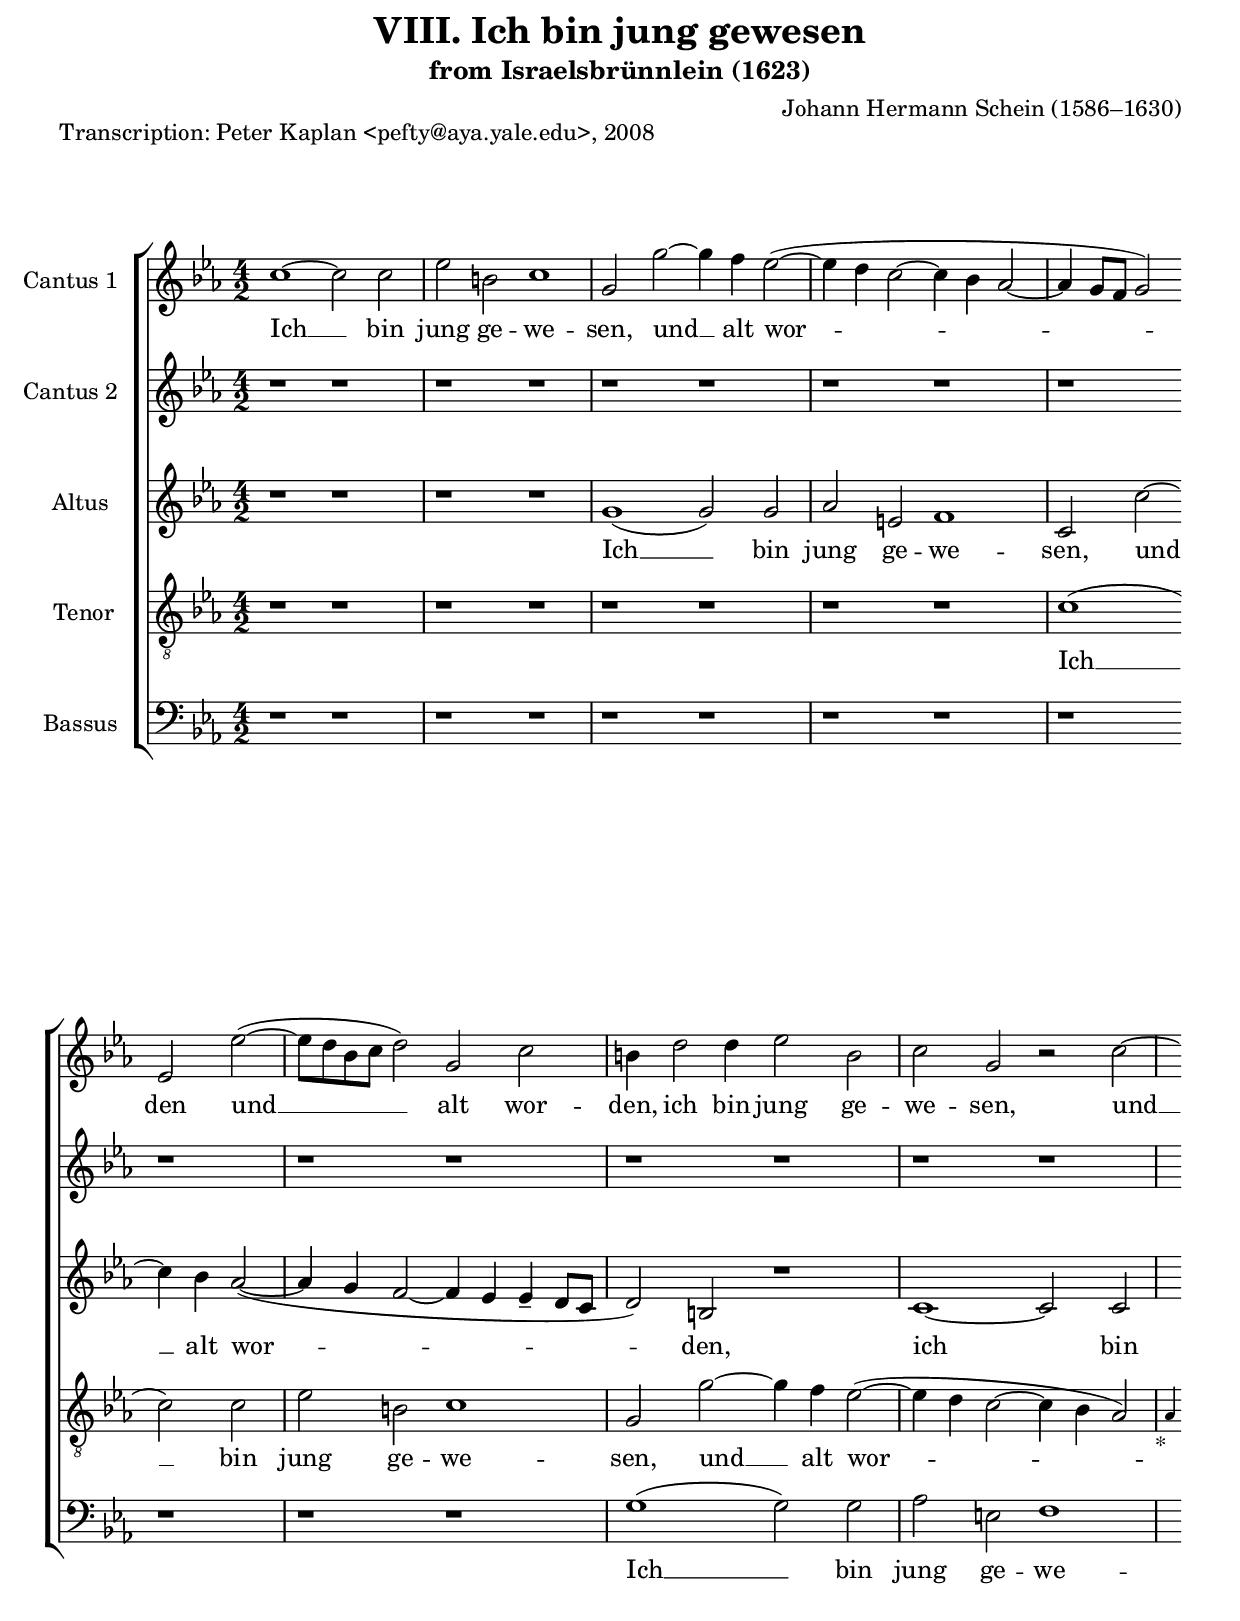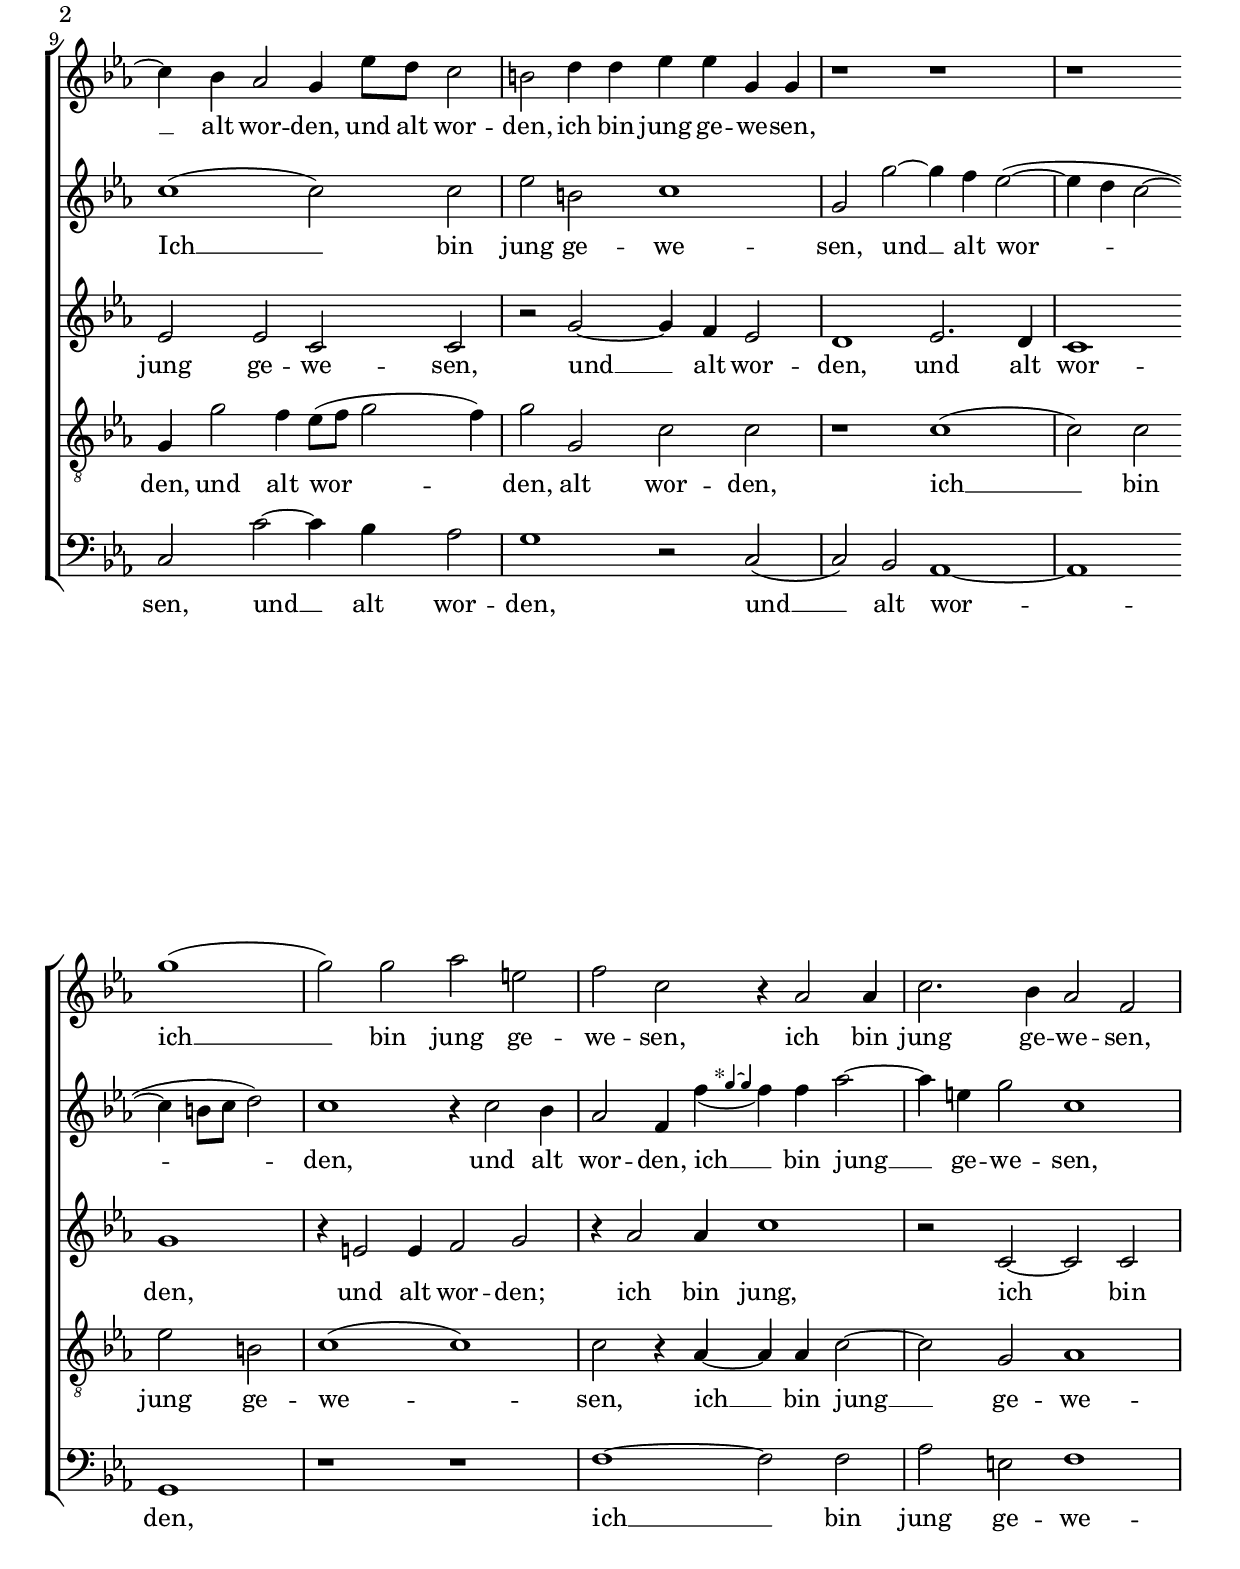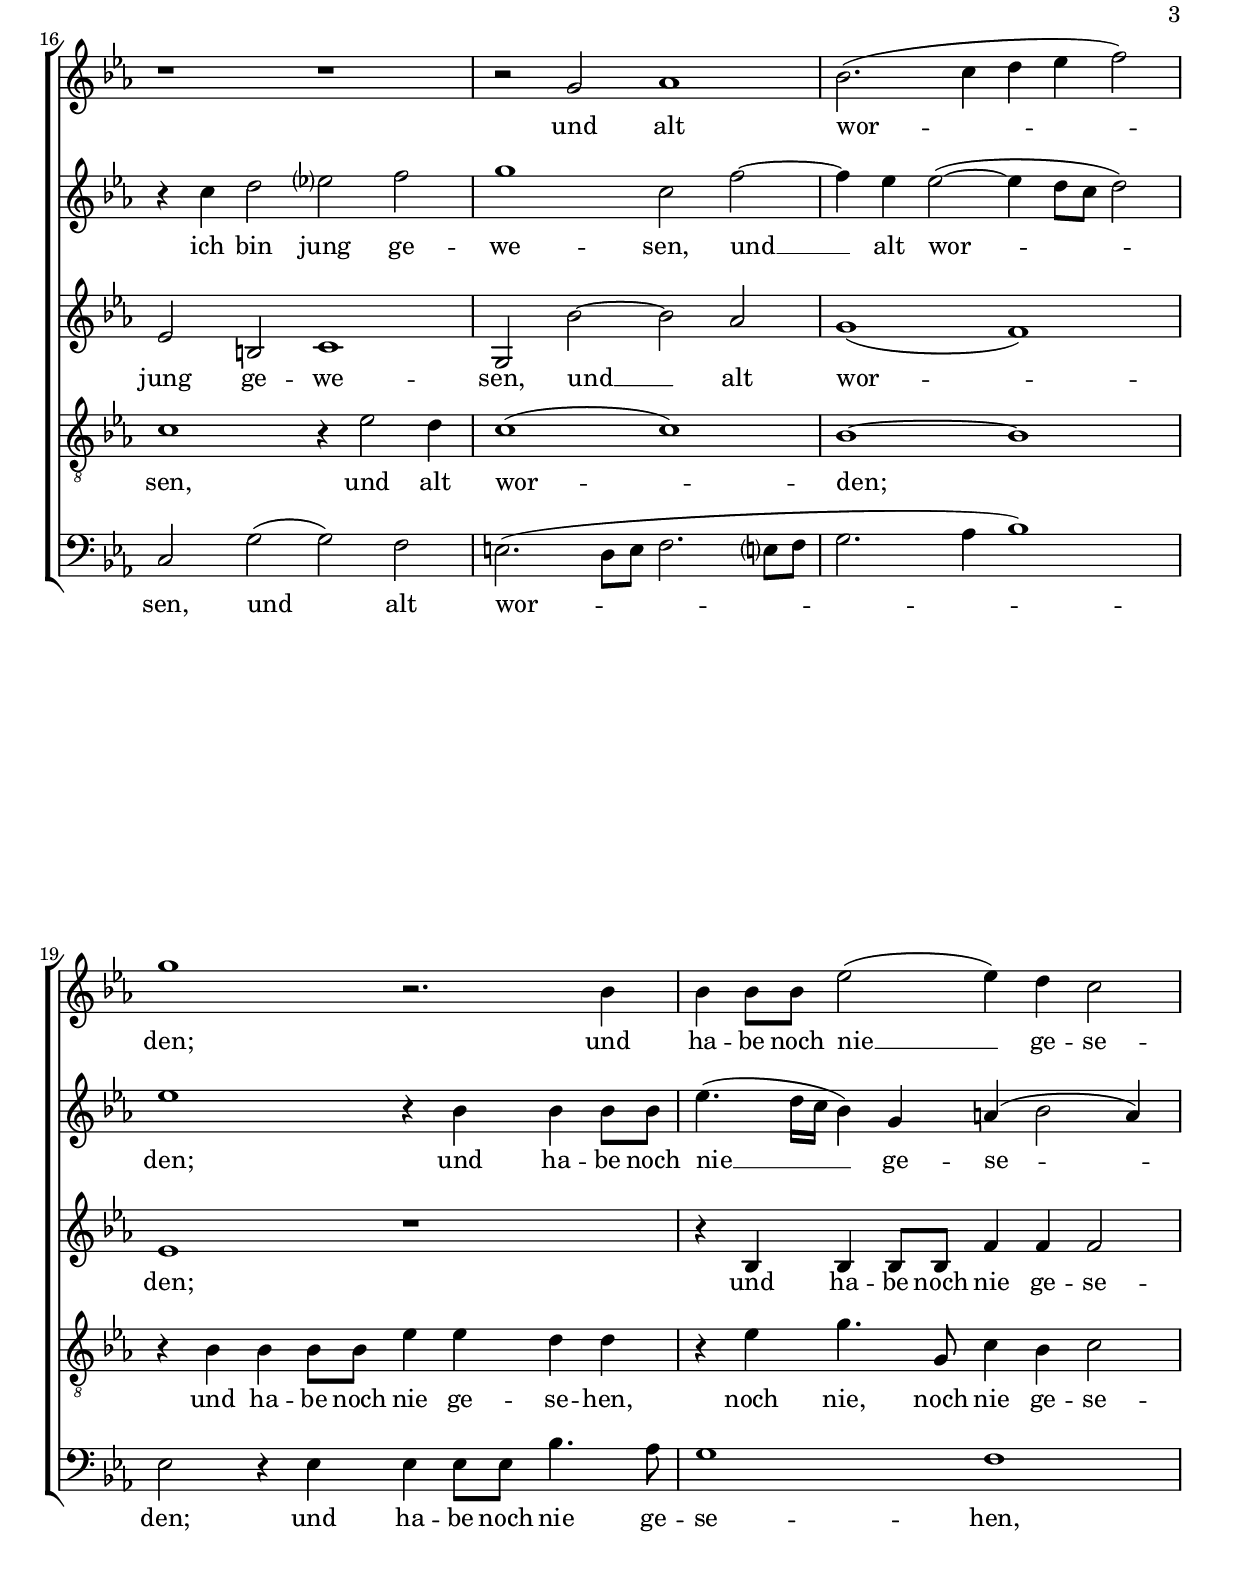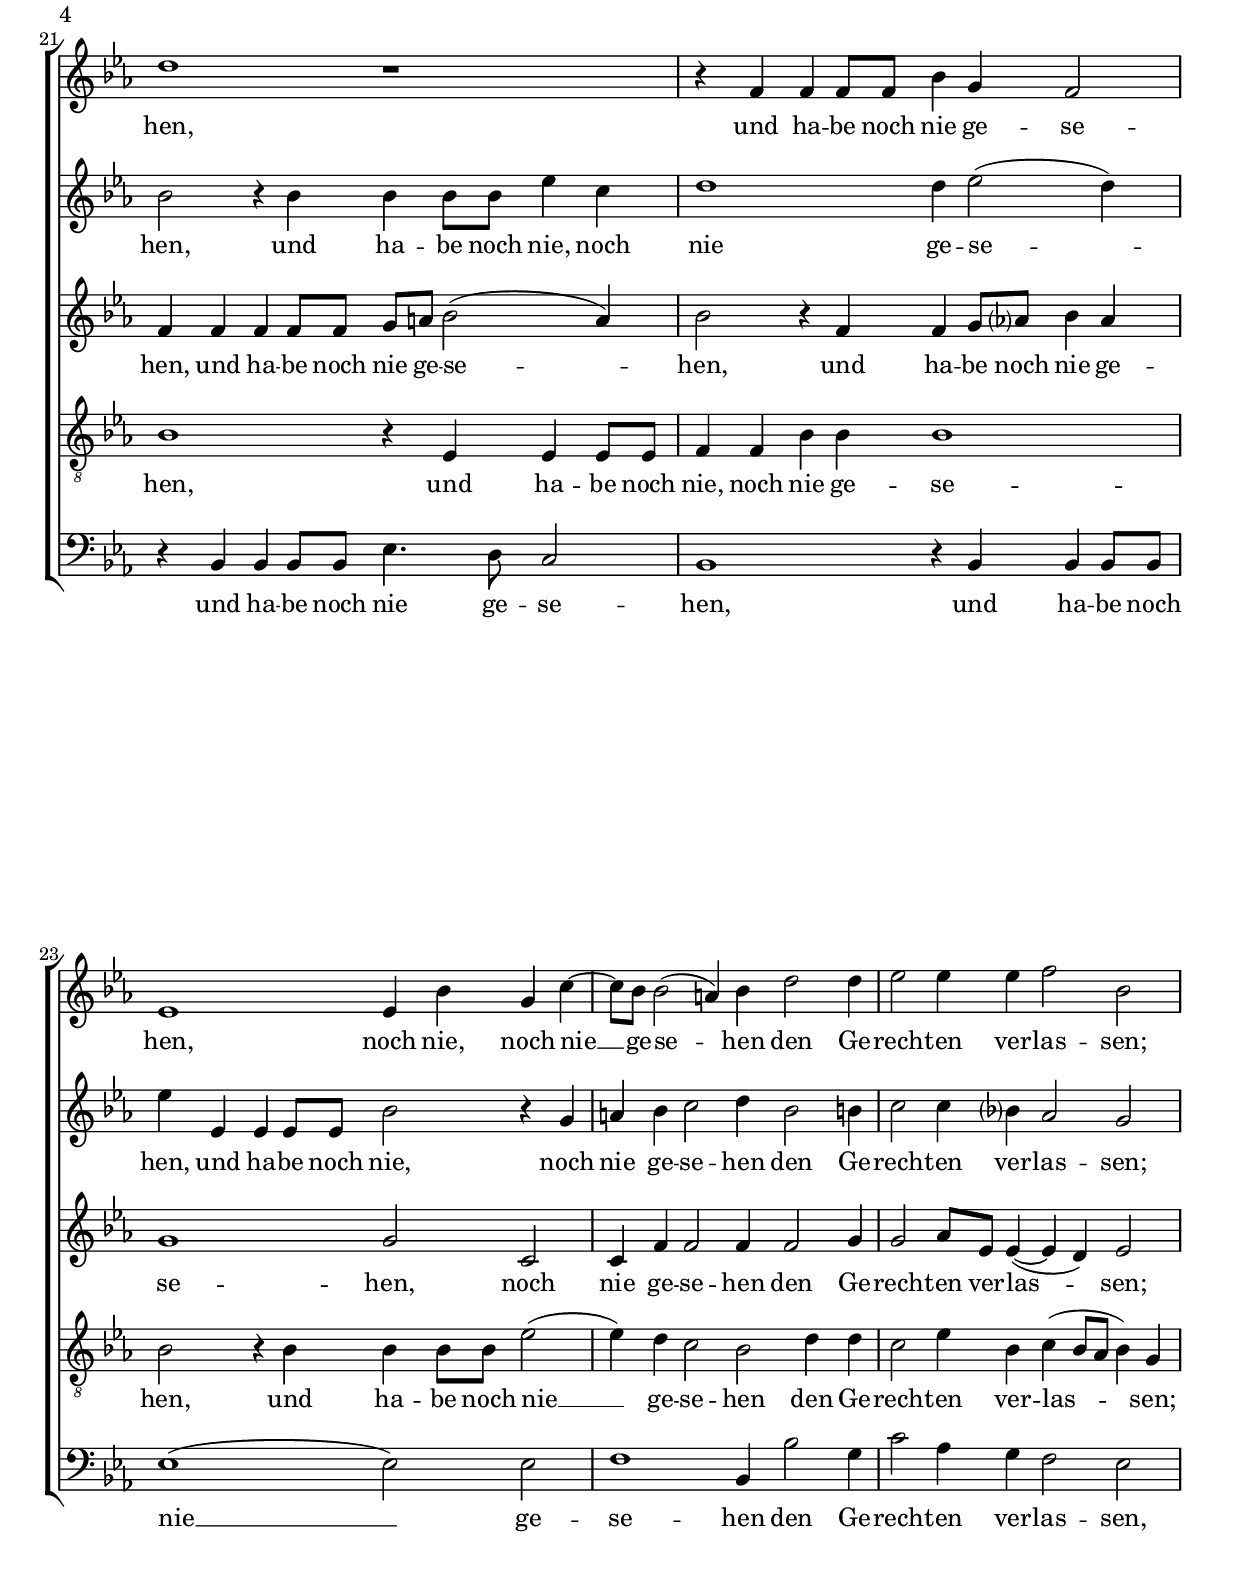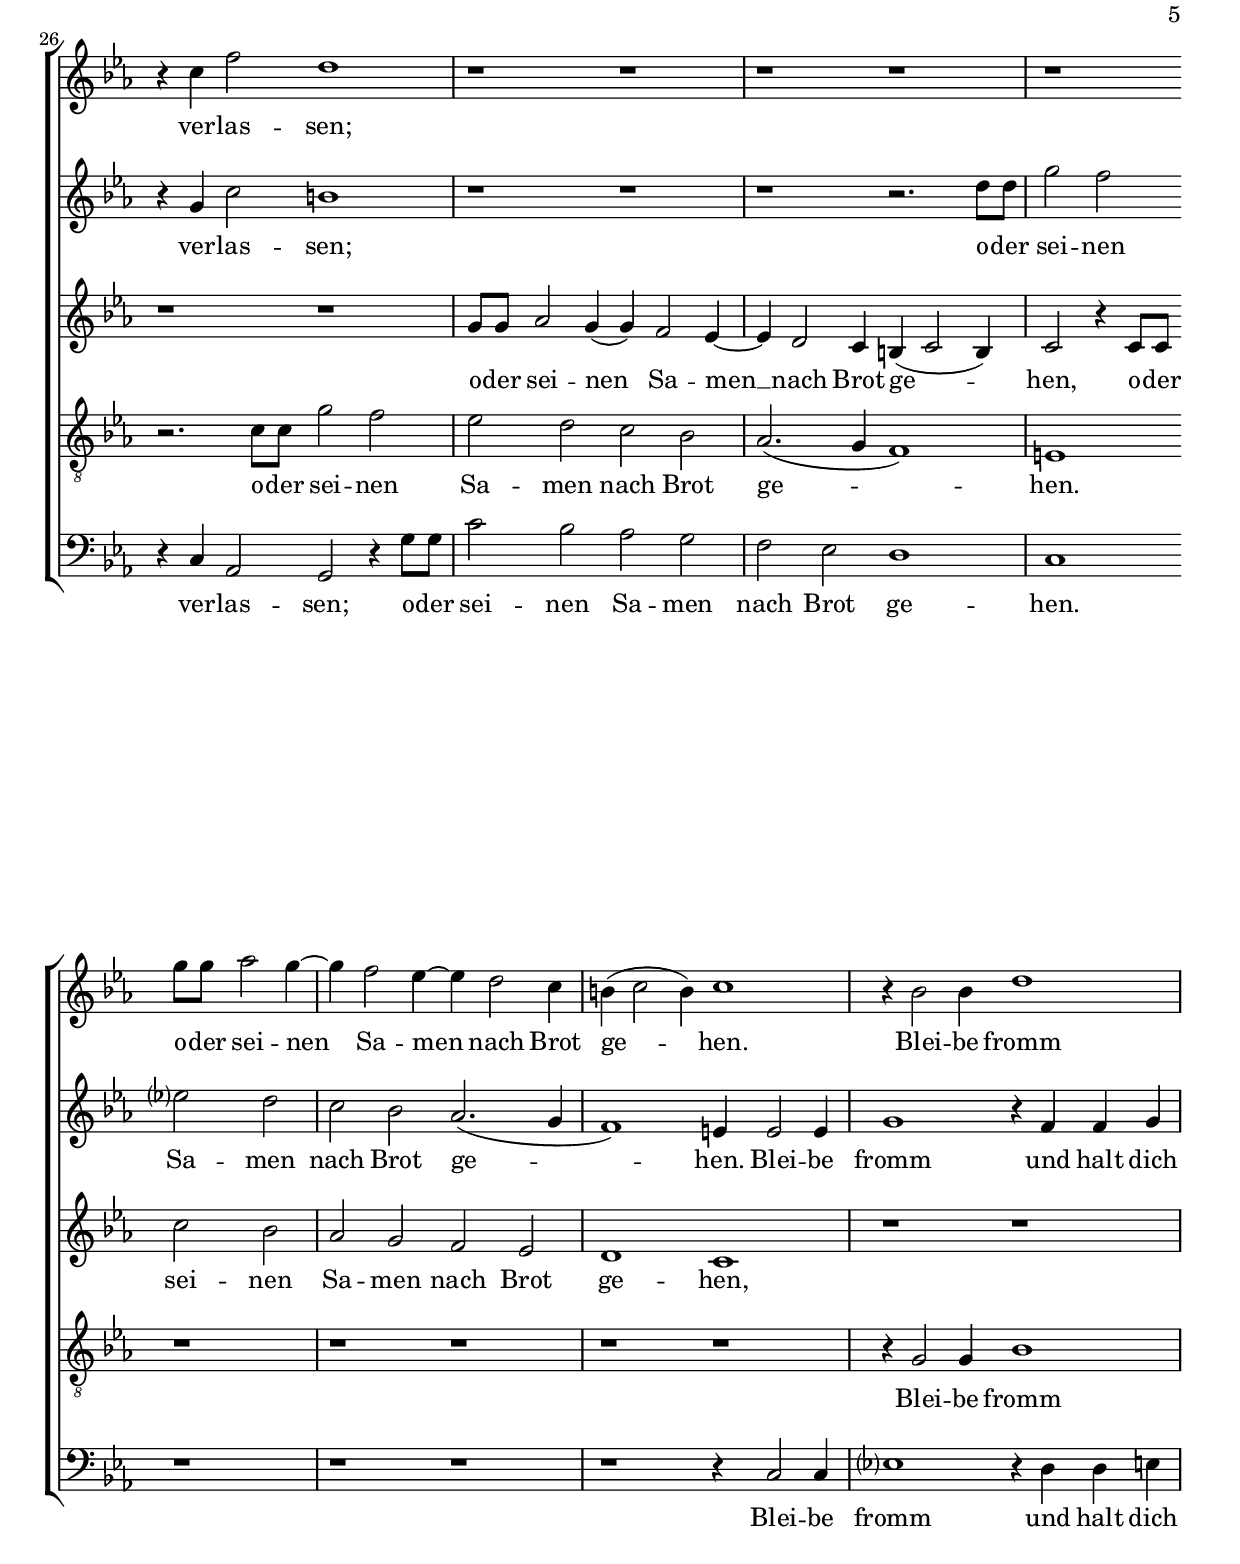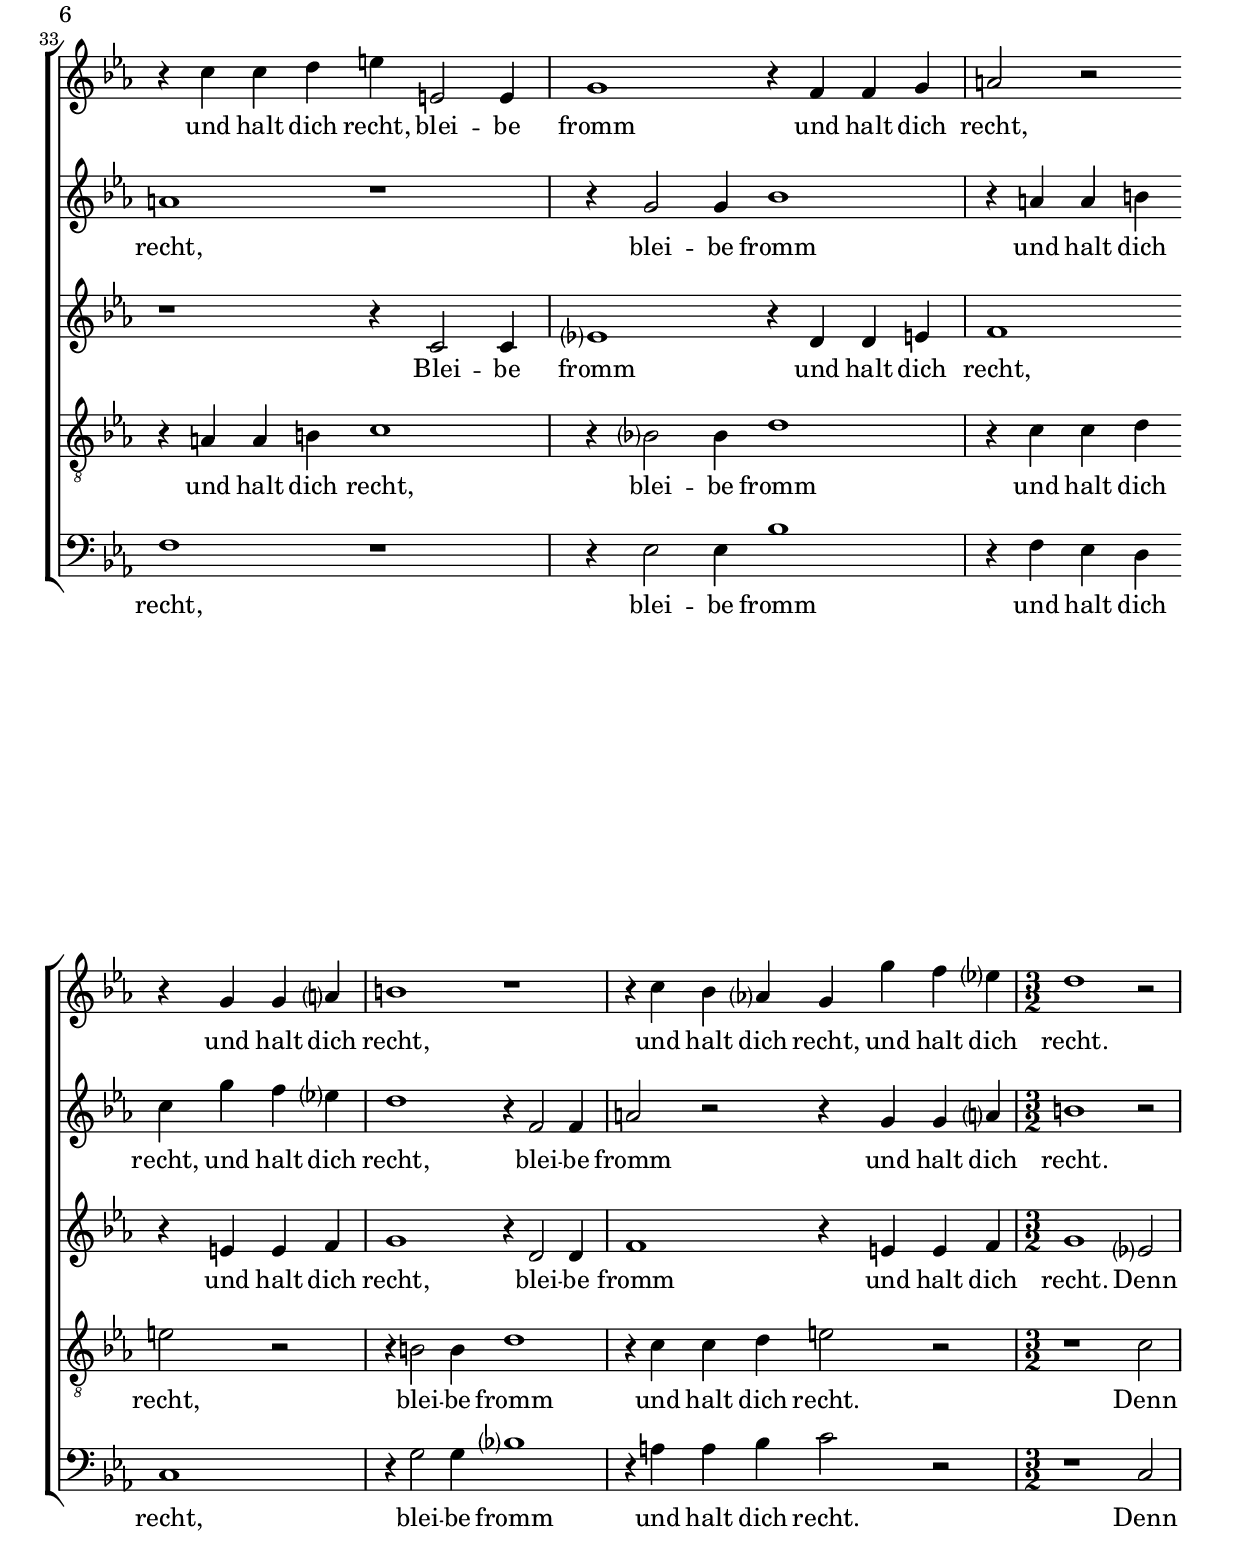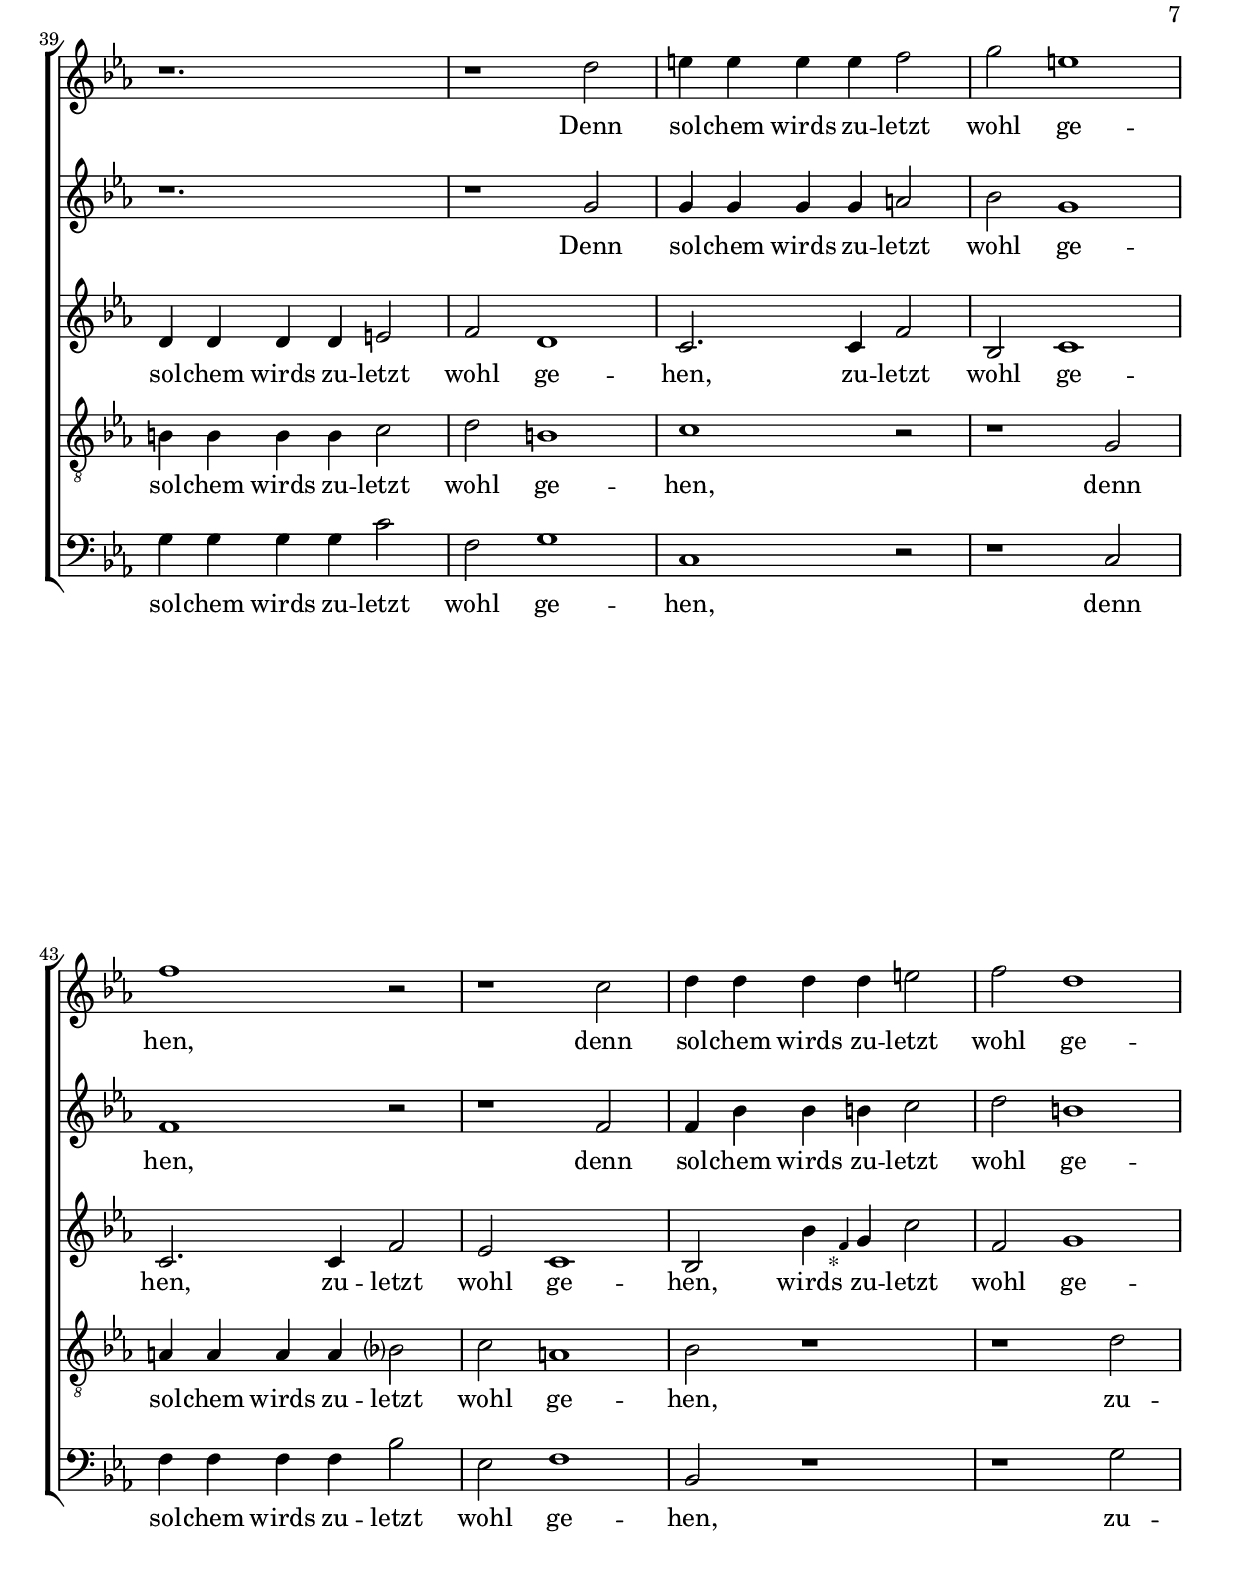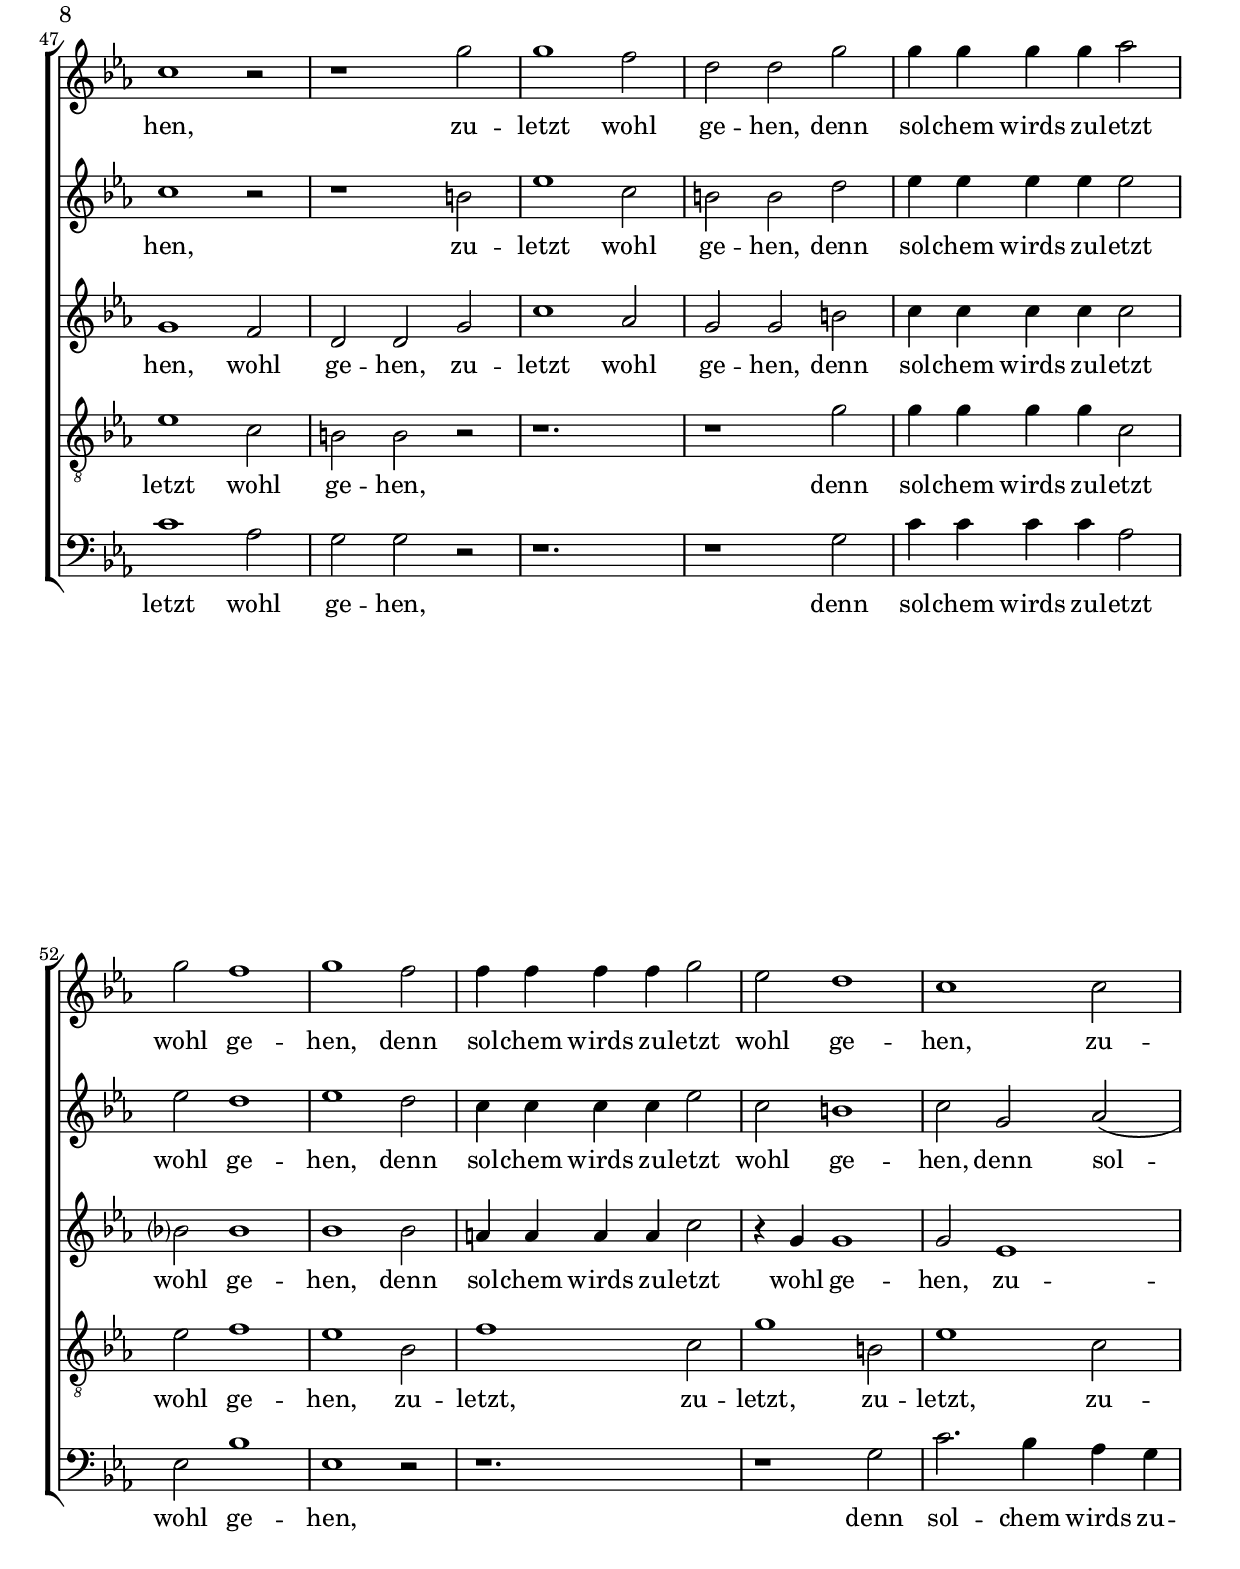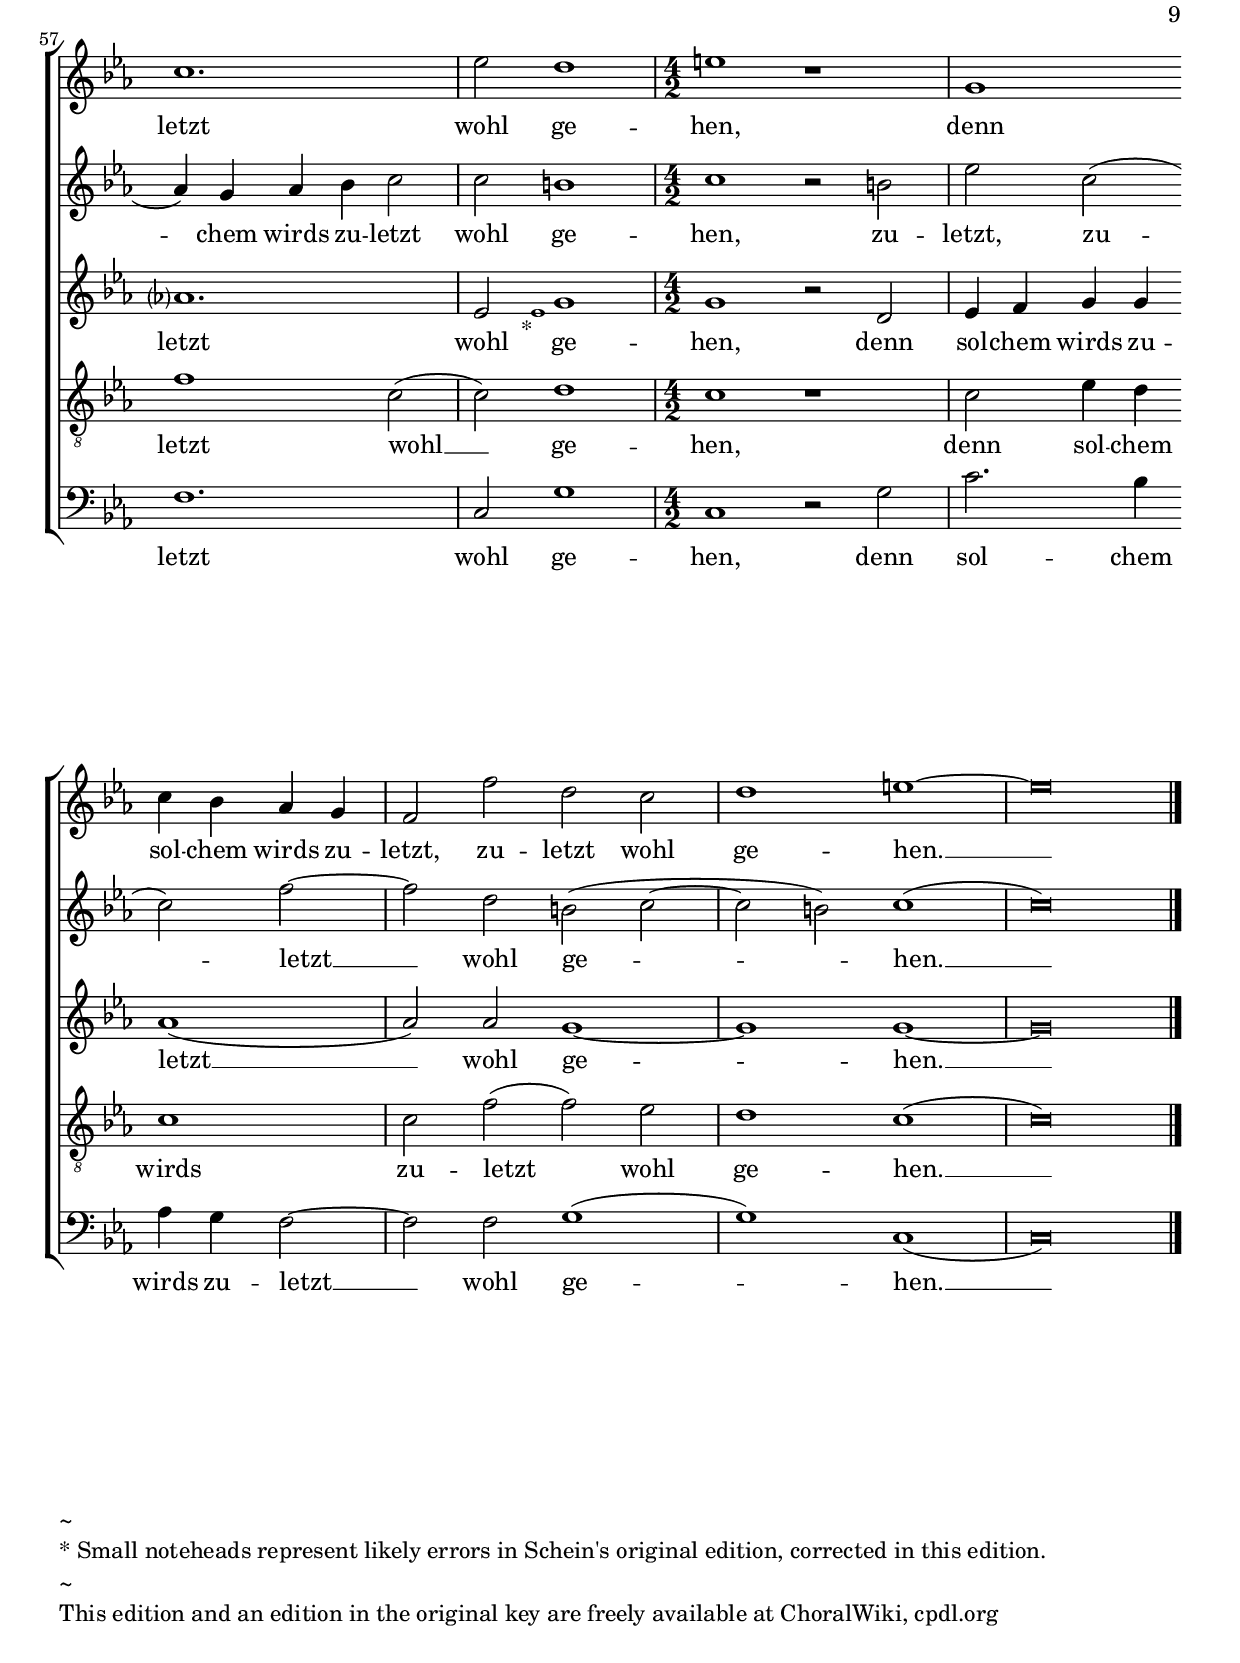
     \version "2.10.10"
\paper {
  between-system-space = 2.0\cm
  between-system-padding = #1
  ragged-bottom=##f
  ragged-last-bottom=##f
  bottom-margin = 2.0\cm
  top-margin = 0.1\cm
%  system-count = #6
  systemSeparatorMarkup = ""
}
\header {
    title = "VIII. Ich bin jung gewesen"
    subtitle = "from Israelsbrünnlein (1623)"
    composer = "Johann Hermann Schein (1586–1630)"
    date = "1623"
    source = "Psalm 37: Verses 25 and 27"
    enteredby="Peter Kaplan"
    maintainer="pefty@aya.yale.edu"
    piece ="Transcription: Peter Kaplan <pefty@aya.yale.edu>, 2008"
    texidoc = "I have tried to limit my own editorial markings and interpretations.  Transposed a minor third higher than Schein's original, following Adrio.

Translation of text:
25. I have been young, and now am old;
Yet have I not seen the righteous forsaken,
Nor his seed begging bread.
27. Depart from evil, and do good;
And dwell for evermore."
}

     \score { 
      <<
        \new ChoirStaff <<
        \new Staff = CantusOne <<
               {  
      <<
     \override Stem #'neutral-direction = #up 
     \override Staff.TimeSignature #'style = #'()
        \clef treble
        \key c \minor 
        \transpose d f
        \new Voice = "CantusOne" {
     \override NoteHead #'style = #'baroque
        \set Staff.midiInstrument = "synth voice"
        \set Staff.vocalName = "Cantus 1  "

\time 4/2
a'1~               \bar ":" a'2 a'
c''2 gis'          \bar ":" a'1
e'2 e''2~          \bar ":" e''4 d'' c''2(~
c''4 b' a'2~       \bar ":" a'4 g' f'2~
% measure 5
f'4 e'8 d' e'2)    \bar ":" c' c''(~
c''8 b' g' a' b'2) \bar ":" e' a'
gis'4 b'2 b'4      \bar ":" c''2 gis'
a'2 e'             \bar ":" r a'~
\pageBreak
a'4 g' f'2         \bar ":" e'4 c''8 b'8 a'2
% measure 10
gis'2 b'4 b'       \bar ":" c'' c'' e' e'
r1                 \bar ":" r
r1                 \bar ":" e''1(
e''2) e''          \bar ":" f'' cis''
d''2 a'                     r4 f'2 f'4
% measure 15
a'2. g'4           \bar ":" f'2 d'
\pageBreak
r1                 \bar ":" r
r2 e'              \bar ":" f'1
g'2.( a'4          \bar ":" b' c'' d''2)
e''1               \bar ":" r2. g'4
% measure 20
g'4 g'8 g' c''2(   \bar ":" c''4) b' a'2
\pageBreak
b'1                \bar ":" r
r4 d' d' d'8 d'    \bar ":" g'4 e' d'2
c'1                \bar ":" c'4 g' e' a'~
a'8 g' g'2( fis'4) \bar ":" g'4 b'2 b'4
% measure 25
c''2 c''4 c''      \bar ":" d''2 g'
\pageBreak
r4 a' d''2         \bar ":" b'1
r1                 \bar ":" r
r1                 \bar ":" r
r1                 \bar ":" e''8 e'' f''2 e''4~
% measure 30 
e''4 d''2 c''4~    \bar ":" c'' b'2 a'4
gis'4( a'2 gis'4)  \bar ":" a'1
r4 g'2 g'4         \bar ":" b'1
\pageBreak
r4 a' a' b'        \bar ":" cis'' cis'2 cis'4
e'1                \bar ":" r4 d' d' e' 
% measure 35
fis'2 r            \bar ":" r4 e' e' fis'?
gis'1              \bar ":" r
r4 a' g' f'?       \bar ":" e' e'' d'' c''?
\time 3/2
b'1 r2
\pageBreak
r1.
% measure 40
r1 b'2
cis''4 cis'' cis'' cis'' d''2
e''2 cis''1
d''1 r2
r1 a'2
% measure 45
b'4 b' b' b' cis''2
d''2 b'1
a'1 r2
r1 e''2
e''1 d''2
% measure 50
b'2 b' e''
e''4 e'' e'' e'' f''2
e''2 d''1
e''1 d''2
d''4 d'' d'' d'' e''2
% measure 55
c''2 b'1
a'1 a'2
a'1.
c''2 b'1
\time 4/2
cis''1        \bar ":" r
% measure 60
e'1           \bar ":" a'4 g' f' e'
d'2 d''       \bar ":" b' a'
b'1           \bar ":" cis''~
cis''\breve
\bar "|."
}
>>
}

>>

\new Lyrics 
\lyricsto "CantusOne"
        { 
Ich __ bin
jung ge -- we --
sen, und __ alt wor --

   den und
__ alt wor --
den, ich bin jung ge --
we -- sen, und
__ alt wor -- den, und alt wor -- 
den, ich bin jung ge -- we -- sen, 

   ich
__ bin jung ge -- 
we -- sen, ich bin
jung ge -- we -- sen,

   und alt 
wor -- 
den; und
ha -- be noch nie __ ge -- se --
hen,
   und ha -- be noch nie ge -- se --
hen, noch nie, noch nie 
__ ge -- se -- hen den Ge --
rech -- ten ver -- las -- sen;
    ver -- las -- sen;


   o -- der sei -- nen
   Sa -- men nach Brot
ge -- hen.
   Blei -- be fromm
   und halt dich recht, blei -- be 
fromm und halt dich 
recht, und halt dich
recht,
   und halt dich recht, und halt dich
recht.

   Denn 
sol -- chem wirds zu -- letzt
wohl ge -- 
hen,
   denn 
sol -- chem wirds zu -- letzt
wohl ge -- 
hen,
zu -- 
letzt wohl 
ge -- hen, denn 
sol -- chem wirds zu -- letzt
wohl ge -- 
hen, denn 
sol -- chem wirds zu -- letzt
wohl ge -- 
hen, zu --
letzt
wohl ge --
hen,
denn sol -- chem wirds zu -- 
letzt, zu -- letzt wohl 
ge -- hen.
__
}



        \new Staff = CantusTwo <<
               {  
      <<
     \override Stem #'neutral-direction = #up 
     \override Staff.TimeSignature #'style = #'()
        \clef treble
        \key c \minor 
        \transpose d f
        \new Voice = "CantusTwo" {
     \override NoteHead #'style = #'baroque
        \set Staff.midiInstrument = "synth voice"
        \set Staff.vocalName = "Cantus 2  "

\time 4/2
r1 r
r1 r
r1 r
r1 r
% measure 5
r1 r
r1 r
r1 r
r1 r
a'1( a'2) a'
% measure 10
c''2 gis' a'1
e'2 e''2~e''4 d'' c''2(~
c''4 b' a'2~a'4 gis'8 a' b'2)
a'1 r4 a'2 g'4 
f'2 d'4 d''4_( \grace{ \stemUp e''4^\markup{ \hspace#-1 \lower #3 *}^~ \bar ":" e''4} \stemNeutral d'') d'' f''2~
% measure 15
f''4 cis'' e''2 a'1
r4 a'4 b'2 c''? d''
e''1 a'2 d''~
\stemDown
d''4 c'' c''2~(c''4 b'8 a' b'2)
\stemNeutral
c''1 r4 g'4 g' g'8 g'
% measure 20
c''4.( b'16 a' g'4) e' fis'4( g'2 fis'4)
g'2 r4 g' g' g'8 g' c''4 a'
b'1 b'4 c''2( b'4)
c''4 c' c' c'8 c' g'2 r4 e'
fis'4 g' a'2 b'4 g'2 gis'4
% measure 25
a'2 a'4 g'? f'2 e'
r4 e'4 a'2 gis'1
r1 r
r1 r2. b'8 b'
e''2 d'' c''? b'
% measure 30 
a'2 g' f'2.( e'4
d'1) cis'4 cis'2 cis'4
e'1 r4 d'4 d' e'
fis'1 r
r4 e'2 e'4 g'1
% measure 35
r4 fis' fis' gis' a' e'' d'' c''?
b'1 r4 d'2 d'4
fis'2 r r4 e' e' fis'?
\time 3/2
gis'1 r2
r1.
% measure 40
r1 e'2 
e'4 e' e' e' fis'2
g'2 e'1
d'1 r2
r1 d'2
% measure 45
d'4 g' g' gis' a'2
b'2 gis'1
a'1 r2
r1 gis'2
c''1 a'2
% measure 50
gis'2 gis' b'
c''4 c'' c'' c'' c''2
c''2 b'1
c''1 b'2
a'4 a' a' a' c''2
% measure 55
a'2 gis'1 
a'2 e' f'(
f'4) e' f' g' a'2
a'2 gis'1
\time 4/2
a'1 r2 gis'
% measure 60
c''2 a'( a') d''~
d''2 b' gis'( a'~
a'2 gis') a'1(
a'\breve)
\bar "|."
}
>>
}

>>

\new Lyrics 
\lyricsto "CantusTwo"
        { 
Ich __ bin
jung ge -- we --
sen, und __ alt wor --

den, und alt 
wor -- den, ich __ bin jung 
__ ge -- we -- sen, 
   ich bin jung ge -- 
we -- sen, und 
__ alt wor -- 
den; und ha -- be noch 
nie __ ge -- se --
hen, und ha -- be noch nie, noch 
nie ge -- se --
hen, und ha -- be noch nie, noch 
nie ge -- se -- hen den Ge -- 
rech -- ten ver -- las -- sen;
    ver -- las -- sen;

   o -- der 
sei -- nen Sa -- men 
nach Brot ge -- 
   hen. Blei -- be 
fromm und halt dich 
recht, 
   blei -- be fromm 
   und halt dich recht, und halt dich
recht, blei -- be 
fromm und halt dich
recht.

   Denn 
sol -- chem wirds zu -- letzt
wohl ge -- 
hen,
   denn 
sol -- chem wirds zu -- letzt
wohl ge -- 
hen,
   zu -- 
letzt wohl 
ge -- hen, denn 
sol -- chem wirds zu -- letzt
wohl ge -- 
hen, denn 
sol -- chem wirds zu -- letzt
wohl ge -- 
hen, denn sol -- 
   chem wirds zu -- letzt
wohl ge --
hen, zu -- 
letzt, zu -- letzt 
__ wohl ge -- 
hen.
__
}



        \new Staff = Altus <<
               {  
      <<
     \override Stem #'neutral-direction = #up 
     \override Staff.TimeSignature #'style = #'()
        \clef treble
        \key c \minor 
        \transpose d f
        \new Voice = "Altus" {
     \override NoteHead #'style = #'baroque
        \set Staff.midiInstrument = "synth voice"
        \set Staff.vocalName = "Altus  "

\time 4/2
r1 r
r1 r
e'1( e'2) e'
f'2 cis' d'1
% measure 5
a2 a'2~a'4 g' f'2(~
f'4 e' d'2~d'4 c' c'-- b8 a
b2) gis r1
a1~a2 a
c'2 c' a a
% measure 10
r2 e'2~e'4 d' c'2
b1 c'2. b4
a1 e'
r4 cis'2 cis'4 d'2 e'
r4 f'2 f'4 a'1
% measure 15
r2 a2~a a
c'2 gis a1
e2 g'~g' f'
e'1( d')
c'1 r
% measure 20
r4 g g g8 g d'4 d' d'2
d'4 d' d' d'8 d' e' fis' g'2( fis'4)
g'2 r4 d' d' e'8 f'? g'4 f' 
e'1 e'2 a
a4 d' d'2 d'4 d'2 e'4
% measure 25
e'2 f'8 c' c'4(~c' b) c'2
r1 r
e'8 e' f'2 e'4( e') d'2 c'4~
c'4 b2 a4 gis( a2 gis4)
a2 r4 a8 a a'2 g'
% measure 30 
f'2 e' d' c'
b1 a
r1 r
r1 r4 a2 a4
c'?1 r4 b b cis'
% measure 35
d'1 r4 cis' cis' d'
e'1 r4 b2 b4
d'1 r4 cis' cis' d'
\time 3/2
e'1 c'?2
b4 b b b cis'2
% measure 40
d'2 b1
a2. a4 d'2
g2 a1
a2. a4 d'2
c'2 a1
% measure 45
g2 g'4  \stemDown \grace d'4_\markup{ \hspace#-1 \lower #0 *} \stemNeutral  e' a'2
d'2 e'1
e'1 d'2
b2 b e'
a'1 f'2
% measure 50
e'2 e' gis'
a'4 a' a' a' a'2
g'?2 g'1
g'1 g'2
fis'4 fis' fis' fis' a'2
% measure 55
r4 e' e'1
e'2 c'1
f'?1.
c'2 \grace c'1_\markup{ \hspace#-1 \lower #0 *} e'1
\time 4/2
e'1 r2 b
% measure 60
c'4 d' e' e' f'1(
f'2) f' e'1~
e'1 e'1~
e'\breve
\bar "|."}
>>
}

>>

\new Lyrics 
\lyricsto "Altus"
        { 
Ich __ bin
jung ge -- we --
sen, und __ alt wor --

   den, 
ich bin 
jung ge -- we -- sen, 
   und __ alt wor -- 
den, und alt 
wor -- den, 
   und alt wor -- den; 
   ich bin jung,
   ich bin 
jung ge -- we --
sen, und __ alt 
wor --
den;
   und ha -- be noch nie ge -- se --
hen, und ha -- be noch nie ge -- se --
hen, und ha -- be noch nie ge -- 
se -- hen, noch 
nie ge -- se -- hen den Ge --
rech -- ten ver -- las -- sen;

o -- der sei -- nen Sa -- men 
__ nach Brot ge -- 
hen, o -- der sei -- nen 
Sa -- men nach Brot 
ge -- hen,

   Blei -- be 
fromm und halt dich 
recht, und halt dich 
recht, blei -- be 
fromm und halt dich
recht. Denn 
sol -- chem wirds zu -- letzt
wohl ge -- 
hen, zu -- letzt
wohl ge -- 
hen, zu -- letzt 
wohl ge -- 
hen, wirds zu -- letzt
wohl ge -- 
hen, wohl 
ge -- hen, zu --
letzt wohl 
ge -- hen, denn 
sol -- chem wirds zu -- letzt
wohl ge -- 
hen, denn 
sol -- chem wirds zu -- letzt
wohl ge -- 
hen, zu --
letzt 
wohl ge -- 
hen, denn 
sol -- chem wirds zu -- letzt
__ wohl ge -- 
   hen.
__
}


        \new Staff = Tenor <<
               {  
      <<
     \override Stem #'neutral-direction = #up 
     \override Staff.TimeSignature #'style = #'()
        \clef "G_8"
        \key c \minor 
        \transpose d f 
        \new Voice = "Tenor" {
     \override NoteHead #'style = #'baroque
        \set Staff.midiInstrument = "synth voice"
        \set Staff.vocalName = "Tenor "

\time 4/2
r1 r
r1 r
r1 r
r1 r
% measure 5
a1( a2) a
c'2 gis a1
e2 e'~e'4 d' c'2(~
c'4 b a2~a4 g f2)
\stemDown \grace f4_\markup{ \hspace#-1 \lower #0 *} \stemNeutral e4 e'2 d'4 c'8( d' e'2 d'4)
% measure 10
e'2 e a a
r1 a(
a2) a c' gis
a1( a)
a2 r4 f4~f f a2~
% measure 15
a2 e f1
a1 r4 c'2 b4
a1( a)
g1~g
r4 g g g8 g c'4 c' b b
% measure 20
r4 c' e'4. e8 a4 g a2
g1 r4 c c c8 c
d4 d g g g1
g2 r4 g g g8 g c'2(
c'4) b a2 g b4 b
% measure 25
a2 c'4 g a( g8 f g4) e
r2. a8 a e'2 d'
c'2 b a g
f2.( e4 d1)
cis1 r
% measure 30 
r1 r
r1 r
r4 e2 e4 g1
r4 fis fis gis a1
r4 g?2 g4 b1
% measure 35
r4 a a b cis'2 r
r4 gis2 gis4 b1
r4 a a b cis'2 r
\time 3/2
r1 a2
gis4 gis gis gis a2
% measure 40
b2 gis1
a1 r2
r1 e2
fis4 fis fis fis g?2
a2 fis1
% measure 45
g2 r1
r1 b2
c'1 a2
gis2 gis r
r1.
% measure 50
r1 e'2
e'4 e' e' e' a2
c'2 d'1
c'1 g2
d'1 a2
% measure 55
e'1 gis2
c'1 a2
d'1 a2(
a2) b1
\time 4/2
a1 r
% measure 60
a2 c'4 b a1
a2 d'2( d') c'
b1 a(
a\breve)
\bar "|."}
>>
}

>>

\new Lyrics 
\lyricsto "Tenor"
        { 
Ich __ bin
jung ge -- we --
sen, und __ alt wor --

den, und alt wor --
den, alt wor -- den,
   ich 
__ bin jung ge --
we -- 
sen, ich __ bin jung 
__ ge -- we -- 
sen, und alt 
wor -- 
den; 
   und ha -- be noch nie ge -- se -- hen,
   noch nie, noch nie ge -- se -- 
hen, und ha -- be noch 
nie, noch nie ge -- se -- 
hen, und ha -- be noch nie 
__ ge -- se -- hen den Ge --
rech -- ten ver -- las -- sen;
   o -- der sei -- nen
Sa -- men nach Brot
ge -- 
hen.


   Blei -- be fromm
   und halt dich recht, 
   blei -- be fromm 
   und halt dich recht, 
   blei -- be fromm 
   und halt dich recht.
   Denn 
sol -- chem wirds zu -- letzt
wohl ge -- 
hen,
   denn 
sol -- chem wirds zu -- letzt
wohl ge -- 
hen,
   zu -- 
letzt wohl 
ge -- hen, 

   denn 
sol -- chem wirds zu -- letzt
wohl ge -- 
hen, zu --
letzt, zu -- 
letzt, zu -- 
letzt, zu -- 
letzt wohl 
__ ge --
hen,
denn sol -- chem wirds 
zu -- letzt wohl 
ge -- hen.
__

}


        \new Staff = Bassus <<
               {  
      <<
     \override Stem #'neutral-direction = #up 
     \override Staff.TimeSignature #'style = #'()
        \clef bass
        \key c \minor 
        \transpose d f
        \new Voice = "Bassus" {
     \override NoteHead #'style = #'baroque
        \set Staff.midiInstrument = "synth voice"
        \set Staff.vocalName = "Bassus  "

\time 4/2
r1 r
r1 r
r1 r
r1 r
% measure 5
r1 r
r1 r
e1( e2) e
f2 cis d1
a,2 a2~a4 g f2
% measure 10
e1 r2 a,(
a,2) g, f,1~
f,1 e,
r1 r
d1~d2 d
% measure 15
f2 cis d1
a,2 e( e) d
cis2.( b,8 cis d2. cis?8 d
e2. f4 g1)
c2 r4 c c c8 c g4. f8
% measure 20
e1 d
r4 g, g, g,8 g, c4. b,8 a,2
g,1 r4 g, g, g,8 g,
c1( c2) c
d1 g,4 g2 e4
% measure 25
a2 f4 e d2 c
r4 a, f,2 e, r4 e8 e
a2 g f e
d2 c b,1
a,1 r
% measure 30 
r1 r
r1 r4 a,2 a,4
c?1 r4 b, b, cis
d1 r
r4 c2 c4 g1
% measure 35
r4 d c b, a,1
r4 e2 e4 g?1
r4 fis fis g a2 r
\time 3/2
r1 a,2
e4 e e e a2
% measure 40
d2 e1
a,1 r2
r1 a,2
d4 d d d g2
c2 d1
% measure 45
g,2 r1
r1 e2
a1 f2
e2 e r
r1.
% measure 50
r1 e2
a4 a a a f2
c2 g1 
c1 r2
r1.
% measure 55
r1 e2
a2. g4 f e
d1.
a,2 e1
\time 4/2
a,1 r2 e
% measure 60
a2. g4 f e d2~
d2 d e1(
e1) a,(
a,\breve)
\bar "|."}
>>
}

>>

\new Lyrics 
\lyricsto "Bassus"
        { 
Ich __ bin
jung ge -- we --
sen, und __ alt wor --
den, und 
__ alt wor --
   den, 

ich __ bin 
jung ge -- we -- 
sen, und alt 
wor -- 

den; und ha -- be noch nie ge -- 
se -- hen,
und ha -- be noch nie ge -- se -- 
hen, und ha -- be noch 
nie __ ge -- 
se -- hen den Ge --
rech -- ten ver -- las -- sen,
   ver -- las -- sen; o -- der 
sei -- nen Sa -- men 
nach Brot ge -- 
hen.

   Blei -- be 
fromm und halt dich 
recht, 
   blei -- be fromm 
   und halt dich recht, 
   blei -- be fromm 
   und halt dich recht.
   Denn 
sol -- chem wirds zu -- letzt
wohl ge -- 
hen,
   denn 
sol -- chem wirds zu -- letzt
wohl ge -- 
hen,
   zu -- 
letzt wohl 
ge -- hen, 

   denn 
sol -- chem wirds zu -- letzt
wohl ge -- 
hen, 

   denn 
sol -- chem wirds zu -- 
letzt 
wohl ge -- 
hen, denn 
sol -- chem wirds zu -- letzt 
__ wohl ge -- 
   hen.
__
}


>>


>>
   






%{
\midi { 
\context { 
\Score 
tempoWholesPerMinute = #(ly:make-moment 120 4) 
} 
} 
%}







     }
\layout { 
         \context { 
          \Staff \consists "Horizontal_bracket_engraver" 
          }
         }
\markup{\column{\line{ ~ } \line{* Small noteheads represent likely errors in Schein's original edition, corrected in this edition.} \line{ ~ }
\line{This edition and an edition in the original key are freely available at ChoralWiki, cpdl.org}} 
} 




















